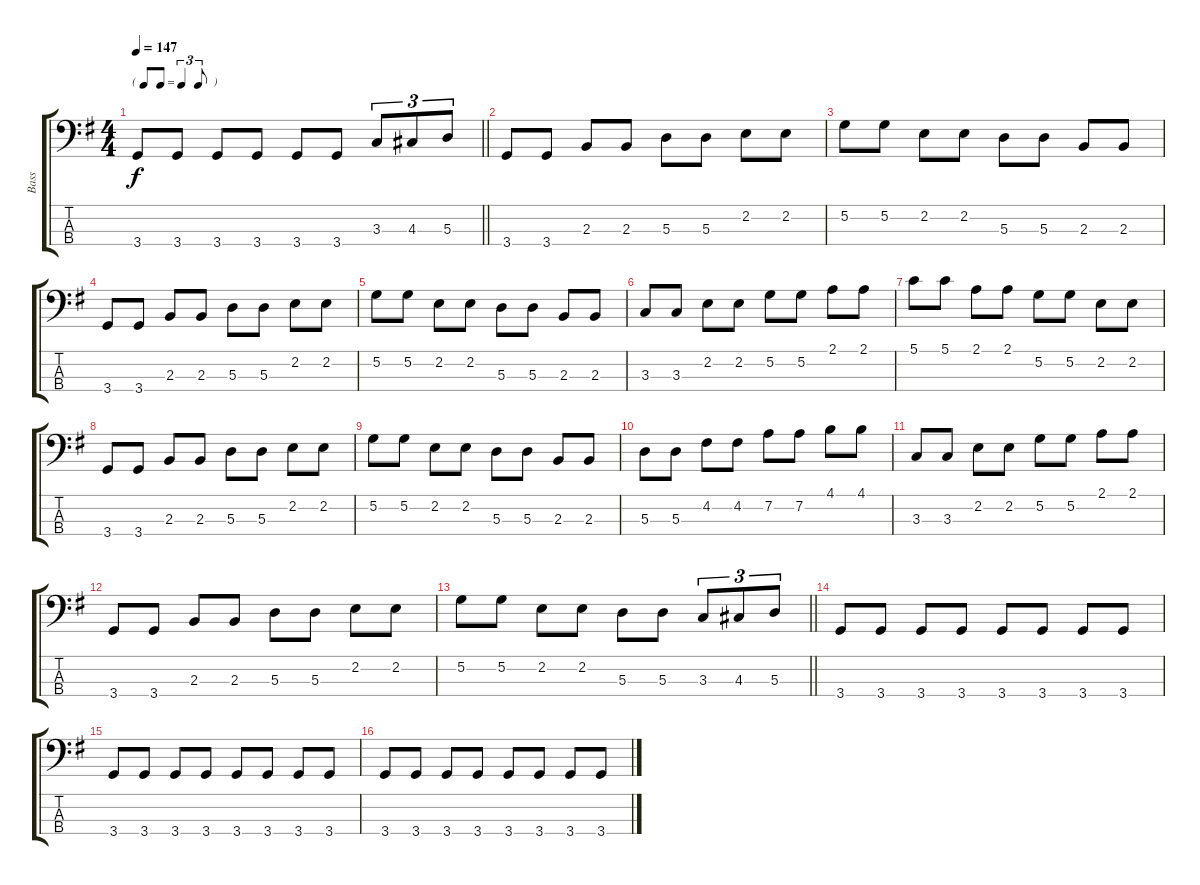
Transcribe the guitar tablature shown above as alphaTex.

\track ("Bass" "Bass") {instrument electricbassfinger}
\staff {score tabs}
\tuning (G2 D2 A1 E1) {hide}
\ts (4 4)
\tf triplet8th
\tempo 147
\clef f4
\barLineRight lightlight
\ks g
3.4.8{dy f} 3.4.8 3.4.8 3.4.8 3.4.8 3.4.8 3.3.8{tu (3 2)} 4.3.8{tu (3 2)} 5.3.8{tu (3 2)} |
3.4.8 3.4.8 2.3.8 2.3.8 5.3.8 5.3.8 2.2.8 2.2.8 |
5.2.8 5.2.8 2.2.8 2.2.8 5.3.8 5.3.8 2.3.8 2.3.8 |
3.4.8 3.4.8 2.3.8 2.3.8 5.3.8 5.3.8 2.2.8 2.2.8 |
5.2.8 5.2.8 2.2.8 2.2.8 5.3.8 5.3.8 2.3.8 2.3.8 |
3.3.8 3.3.8 2.2.8 2.2.8 5.2.8 5.2.8 2.1.8 2.1.8 |
5.1.8 5.1.8 2.1.8 2.1.8 5.2.8 5.2.8 2.2.8 2.2.8 |
3.4.8 3.4.8 2.3.8 2.3.8 5.3.8 5.3.8 2.2.8 2.2.8 |
5.2.8 5.2.8 2.2.8 2.2.8 5.3.8 5.3.8 2.3.8 2.3.8 |
5.3.8 5.3.8 4.2.8 4.2.8 7.2.8 7.2.8 4.1.8 4.1.8 |
3.3.8 3.3.8 2.2.8 2.2.8 5.2.8 5.2.8 2.1.8 2.1.8 |
3.4.8 3.4.8 2.3.8 2.3.8 5.3.8 5.3.8 2.2.8 2.2.8 |
\barLineRight lightlight
5.2.8 5.2.8 2.2.8 2.2.8 5.3.8 5.3.8 3.3.8{tu (3 2)} 4.3.8{tu (3 2)} 5.3.8{tu (3 2)} |
3.4.8 3.4.8 3.4.8 3.4.8 3.4.8 3.4.8 3.4.8 3.4.8 |
3.4.8 3.4.8 3.4.8 3.4.8 3.4.8 3.4.8 3.4.8 3.4.8 |
3.4.8 3.4.8 3.4.8 3.4.8 3.4.8 3.4.8 3.4.8 3.4.8
